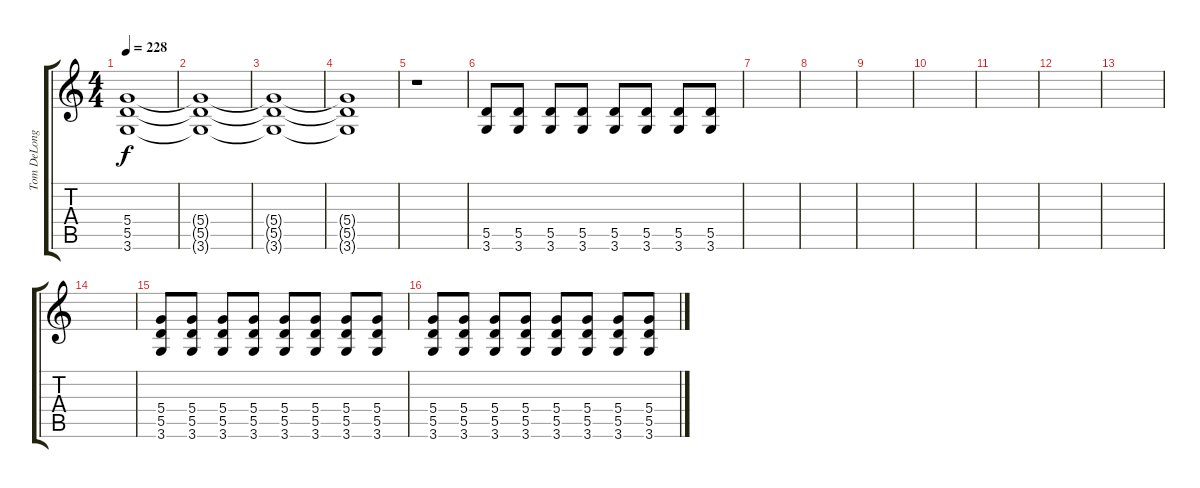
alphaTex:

\track ("Tom DeLonge: Guitar 2" "Tom DeLong") {instrument distortionguitar}
\staff {score tabs}
\tuning (E4 B3 G3 D3 A2 E2) {hide}
\ts (4 4)
\tempo 228
\clef g2
\ks c
(5.4{t} 5.5{t} 3.6{t}).1{dy f} |
(5.4{t} 5.5{t} 3.6{t}).1 |
(5.4{t} 5.5{t} 3.6{t}).1 |
(5.4{t} 5.5{t} 3.6{t}).1 |
r.1 |
(5.5 3.6).8{instrument electricguitarmuted} (5.5 3.6).8 (5.5 3.6).8 (5.5 3.6).8 (5.5 3.6).8 (5.5 3.6).8 (5.5 3.6).8 (5.5 3.6).8 |
|
|
|
|
|
|
|
|
(5.4 5.5 3.6).8 (5.4 5.5 3.6).8 (5.4 5.5 3.6).8 (5.4 5.5 3.6).8 (5.4 5.5 3.6).8 (5.4 5.5 3.6).8 (5.4 5.5 3.6).8 (5.4 5.5 3.6).8 |
(5.4 5.5 3.6).8 (5.4 5.5 3.6).8 (5.4 5.5 3.6).8 (5.4 5.5 3.6).8 (5.4 5.5 3.6).8 (5.4 5.5 3.6).8 (5.4 5.5 3.6).8 (5.4 5.5 3.6).8
